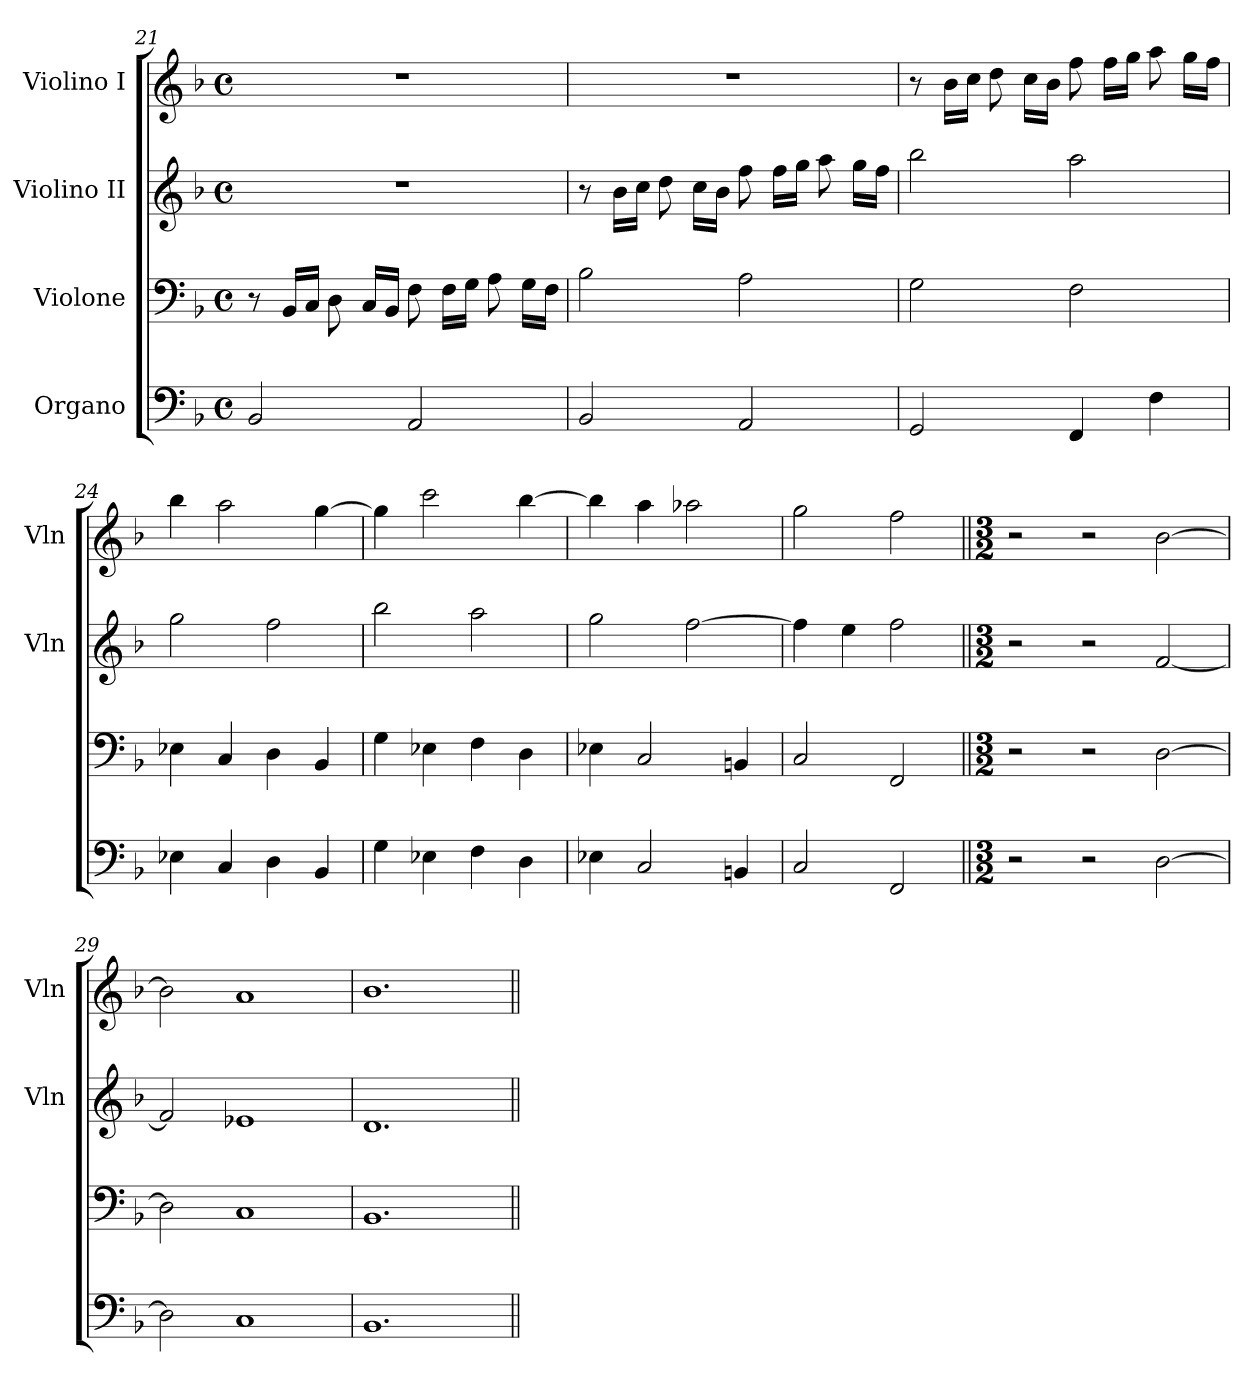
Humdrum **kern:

**kern	**kern	**kern	**kern
*part4	*part3	*part2	*part1
*staff4	*staff3	*staff2	*staff1
*I"Organo	*I"Violone	*I"Violino II	*I"Violino I
*	*	*I'Vln	*I'Vln
*clefF4	*clefF4	*clefG2	*clefG2
*k[b-]	*k[b-]	*k[b-]	*k[b-]
*M4/4	*M4/4	*M4/4	*M4/4
*met(c)	*met(c)	*met(c)	*met(c)
=21	=21	=21	=21
2BB-	8r	1r	1r
.	16BB-LL	.	.
.	16CJJ	.	.
.	8D	.	.
.	16CLL	.	.
.	16BB-JJ	.	.
2AA	8F	.	.
.	16FLL	.	.
.	16GJJ	.	.
.	8A	.	.
.	16GLL	.	.
.	16FJJ	.	.
=22	=22	=22	=22
2BB-	2B-	8r	1r
.	.	16b-LL	.
.	.	16ccJJ	.
.	.	8dd	.
.	.	16ccLL	.
.	.	16b-JJ	.
2AA	2A	8ff	.
.	.	16ffLL	.
.	.	16ggJJ	.
.	.	8aa	.
.	.	16ggLL	.
.	.	16ffJJ	.
=23	=23	=23	=23
2GG	2G	2bb-	8r
.	.	.	16b-LL
.	.	.	16ccJJ
.	.	.	8dd
.	.	.	16ccLL
.	.	.	16b-JJ
4FF	2F	2aa	8ff
.	.	.	16ffLL
.	.	.	16ggJJ
4F	.	.	8aa
.	.	.	16ggLL
.	.	.	16ffJJ
=24	=24	=24	=24
4E-X	4E-X	2gg	4bb-
4C	4C	.	2aa
4D	4D	2ff	.
4BB-	4BB-	.	[4gg
=25	=25	=25	=25
4G	4G	2bb-	4gg]
4E-X	4E-X	.	2ccc
4F	4F	2aa	.
4D	4D	.	[4bb-
=26	=26	=26	=26
4E-X	4E-X	2gg	4bb-]
2C	2C	.	4aa
.	.	[2ff	2aa-X
4BBn	4BBn	.	.
=27	=27	=27	=27
2C	2C	4ff]	2gg
.	.	4ee	.
2FF	2FF	2ff	2ff
=28||	=28||	=28||	=28||
*M3/2	*M3/2	*M3/2	*M3/2
2r	2r	2r	2r
2r	2r	2r	2r
[2D	[2D	[2f	[2b-
=29	=29	=29	=29
2D]	2D]	2f]	2b-]
1C	1C	1e-X	1a
=30	=30	=30	=30
1.BB-	1.BB-	1.d	1.b-
=||	=||	=||	=||
*-	*-	*-	*-
